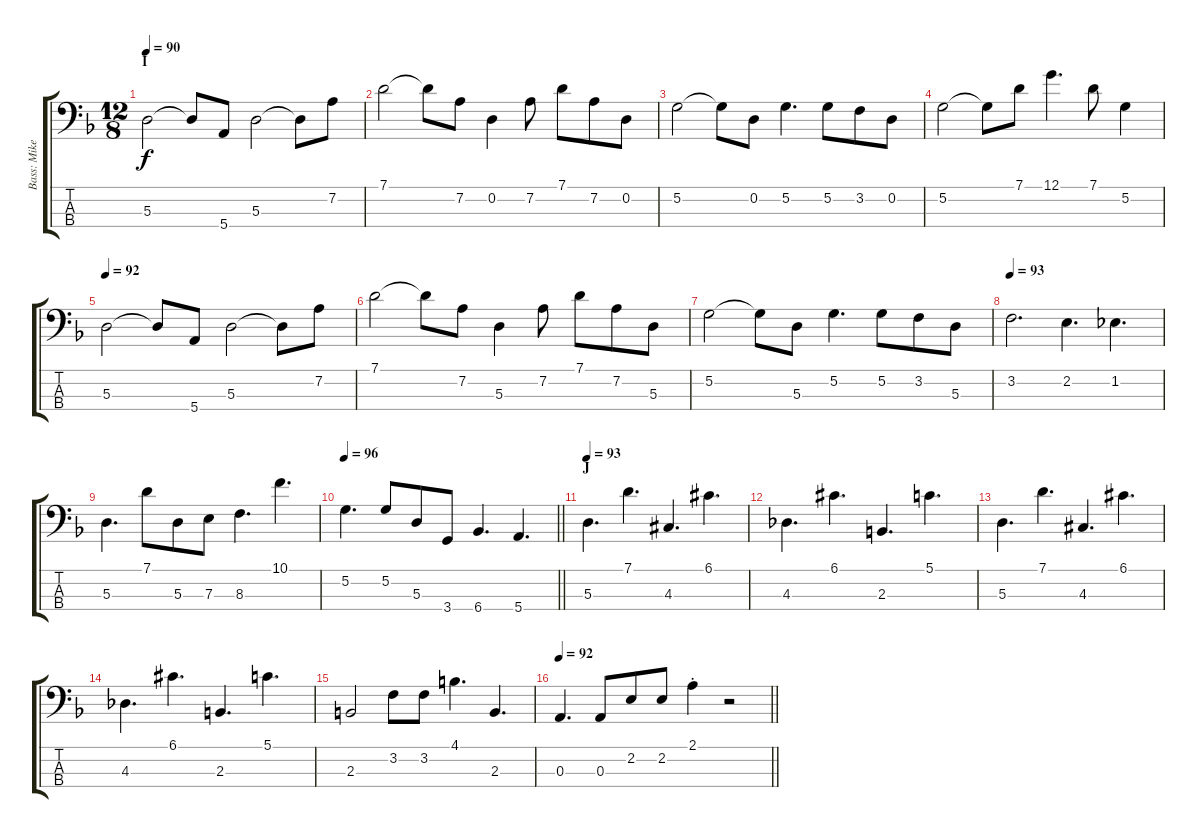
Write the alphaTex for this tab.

\track ("Bass: Mike" "Bass: Mike") {instrument electricbassfinger}
\staff {score tabs}
\tuning (G2 D2 A1 E1) {hide}
\ts (12 8)
\section ("" "I")
\tempo 90
\clef f4
\ks f
5.3.2{dy f} 5.3{t}.8 5.4.8 5.3.2 5.3{t}.8 7.2.8 |
7.1.2 7.1{t}.8 7.2.8 0.2.4 7.2.8 7.1.8 7.2.8 0.2.8 |
5.2.2 5.2{t}.8 0.2.8 5.2.4{d} 5.2.8 3.2.8 0.2.8 |
5.2.2 5.2{t}.8 7.1.8 12.1.4{d} 7.1.8 5.2.4 |
\tempo 92
5.3.2 5.3{t}.8 5.4.8 5.3.2 5.3{t}.8 7.2.8 |
7.1.2 7.1{t}.8 7.2.8 5.3.4 7.2.8 7.1.8 7.2.8 5.3.8 |
5.2.2 5.2{t}.8 5.3.8 5.2.4{d} 5.2.8 3.2.8 5.3.8 |
\tempo 93
3.2.2{d} 2.2.4{d} 1.2.4{d} |
5.3.4{d} 7.1.8 5.3.8 7.3.8 8.3.4{d} 10.1.4{d} |
\tempo 96
\barLineRight lightlight
5.2.4{d} 5.2.8 5.3.8 3.4.8 6.4.4{d} 5.4.4{d} |
\section ("" "J")
\tempo 93
5.3.4{d} 7.1.4{d} 4.3{acc #}.4{d} 6.1{acc #}.4{d} |
4.3.4{d} 6.1{acc #}.4{d} 2.3.4{d} 5.1.4{d} |
5.3.4{d} 7.1.4{d} 4.3{acc #}.4{d} 6.1{acc #}.4{d} |
4.3.4{d} 6.1{acc #}.4{d} 2.3.4{d} 5.1.4{d} |
2.3.2 3.2.8 3.2.8 4.1.4{d} 2.3.4{d} |
\tempo 92
\barLineRight lightlight
0.3.4{d} 0.3.8 2.2.8 2.2.8 2.1{st}.4 r.2
